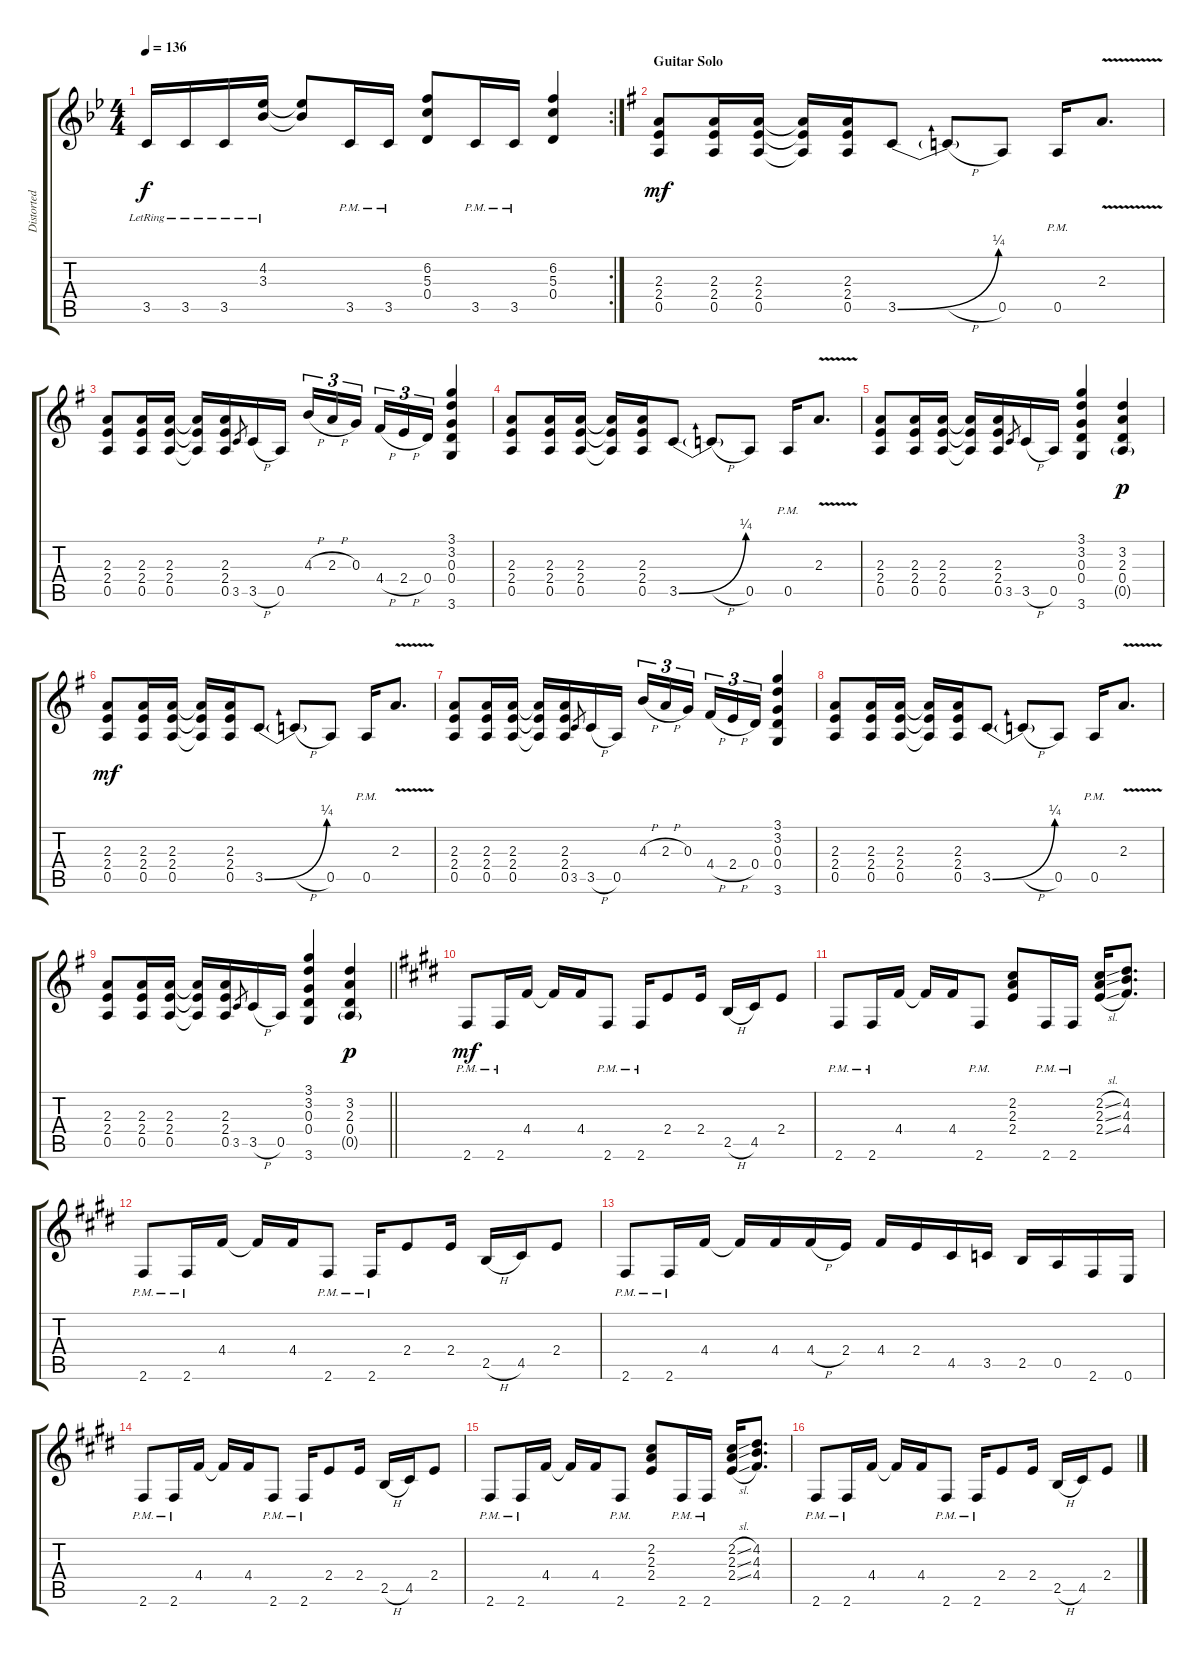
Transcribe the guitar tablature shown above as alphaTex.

\track ("Distorted [Centre]" "Distorted ") {instrument overdrivenguitar}
\staff {score tabs}
\tuning (E4 B3 G3 D3 A2 E2) {hide}
\rc 2
\ts (4 4)
\tempo 136
\clef g2
\ks bb
3.5{lr}.16{dy f} 3.5{lr}.16 3.5{lr}.16 (4.2{lr} 3.3{lr}).16 (4.2{t} 3.3{t}).8 3.5{pm}.16 3.5{pm}.16 (6.2 5.3 0.4).8 3.5{pm}.16 3.5{pm}.16 (6.2 5.3 0.4).4 |
\section ("" "Guitar Solo")
\ks g
(2.3 2.4 0.5).8{dy mf} (2.3 2.4 0.5).16 (2.3 2.4 0.5).16 (2.3{t} 2.4{t} 0.5{t}).16 (2.3 2.4 0.5).16 3.5{be (bend 0 0 60 1)}.8 3.5{h t}.8 0.5.8 0.5{pm}.16 2.3{v}.8{d} |
(2.3 2.4 0.5).8 (2.3 2.4 0.5).16 (2.3 2.4 0.5).16 (2.3{t} 2.4{t} 0.5{t}).16 (2.3 2.4 0.5).16 3.5.8{gr} 3.5{h}.16 0.5.16 4.3{h}.16{tu (3 2)} 2.3{h}.16{tu (3 2)} 0.3.16{tu (3 2) beam splitsecondary} 4.4{h}.16{tu (3 2)} 2.4{h}.16{tu (3 2)} 0.4.16{tu (3 2)} (3.1 3.2 0.3 0.4 3.6).4 |
(2.3 2.4 0.5).8 (2.3 2.4 0.5).16 (2.3 2.4 0.5).16 (2.3{t} 2.4{t} 0.5{t}).16 (2.3 2.4 0.5).16 3.5{be (bend 0 0 60 1)}.8 3.5{h t}.8 0.5.8 0.5{pm}.16 2.3{v}.8{d} |
(2.3 2.4 0.5).8 (2.3 2.4 0.5).16 (2.3 2.4 0.5).16 (2.3{t} 2.4{t} 0.5{t}).16 (2.3 2.4 0.5).16 3.5.8{gr} 3.5{h}.16 0.5.16 (3.1 3.2 0.3 0.4 3.6).4 (3.2 2.3 0.4 0.5{g}).4{dy p} |
(2.3 2.4 0.5).8{dy mf} (2.3 2.4 0.5).16 (2.3 2.4 0.5).16 (2.3{t} 2.4{t} 0.5{t}).16 (2.3 2.4 0.5).16 3.5{be (bend 0 0 60 1)}.8 3.5{h t}.8 0.5.8 0.5{pm}.16 2.3{v}.8{d} |
(2.3 2.4 0.5).8 (2.3 2.4 0.5).16 (2.3 2.4 0.5).16 (2.3{t} 2.4{t} 0.5{t}).16 (2.3 2.4 0.5).16 3.5.8{gr} 3.5{h}.16 0.5.16 4.3{h}.16{tu (3 2)} 2.3{h}.16{tu (3 2)} 0.3.16{tu (3 2) beam splitsecondary} 4.4{h}.16{tu (3 2)} 2.4{h}.16{tu (3 2)} 0.4.16{tu (3 2)} (3.1 3.2 0.3 0.4 3.6).4 |
(2.3 2.4 0.5).8 (2.3 2.4 0.5).16 (2.3 2.4 0.5).16 (2.3{t} 2.4{t} 0.5{t}).16 (2.3 2.4 0.5).16 3.5{be (bend 0 0 60 1)}.8 3.5{h t}.8 0.5.8 0.5{pm}.16 2.3{v}.8{d} |
\barLineRight lightlight
(2.3 2.4 0.5).8 (2.3 2.4 0.5).16 (2.3 2.4 0.5).16 (2.3{t} 2.4{t} 0.5{t}).16 (2.3 2.4 0.5).16 3.5.8{gr} 3.5{h}.16 0.5.16 (3.1 3.2 0.3 0.4 3.6).4 (3.2 2.3 0.4 0.5{g}).4{dy p} |
\ks e
2.6{pm}.8{dy mf} 2.6{pm}.16 4.4.16 4.4{t}.16 4.4.16 2.6{pm}.8 2.6{pm}.16 2.4.8 2.4.16 2.5{h}.16 4.5.16 2.4.8 |
2.6{pm}.8 2.6{pm}.16 4.4.16 4.4{t}.16 4.4.16 2.6{pm}.8 (2.2 2.3 2.4).8 2.6{pm}.16 2.6{pm}.16 (2.2{sl} 2.3{sl} 2.4{sl}).16 (4.2 4.3 4.4).8{d} |
2.6{pm}.8 2.6{pm}.16 4.4.16 4.4{t}.16 4.4.16 2.6{pm}.8 2.6{pm}.16 2.4.8 2.4.16 2.5{h}.16 4.5.16 2.4.8 |
2.6{pm}.8 2.6{pm}.16 4.4.16 4.4{t}.16 4.4.16 4.4{h}.16 2.4.16 4.4.16 2.4.16 4.5.16 3.5.16 2.5.16 0.5.16 2.6.16 0.6.16 |
2.6{pm}.8 2.6{pm}.16 4.4.16 4.4{t}.16 4.4.16 2.6{pm}.8 2.6{pm}.16 2.4.8 2.4.16 2.5{h}.16 4.5.16 2.4.8 |
2.6{pm}.8 2.6{pm}.16 4.4.16 4.4{t}.16 4.4.16 2.6{pm}.8 (2.2 2.3 2.4).8 2.6{pm}.16 2.6{pm}.16 (2.2{sl} 2.3{sl} 2.4{sl}).16 (4.2 4.3 4.4).8{d} |
2.6{pm}.8 2.6{pm}.16 4.4.16 4.4{t}.16 4.4.16 2.6{pm}.8 2.6{pm}.16 2.4.8 2.4.16 2.5{h}.16 4.5.16 2.4.8
